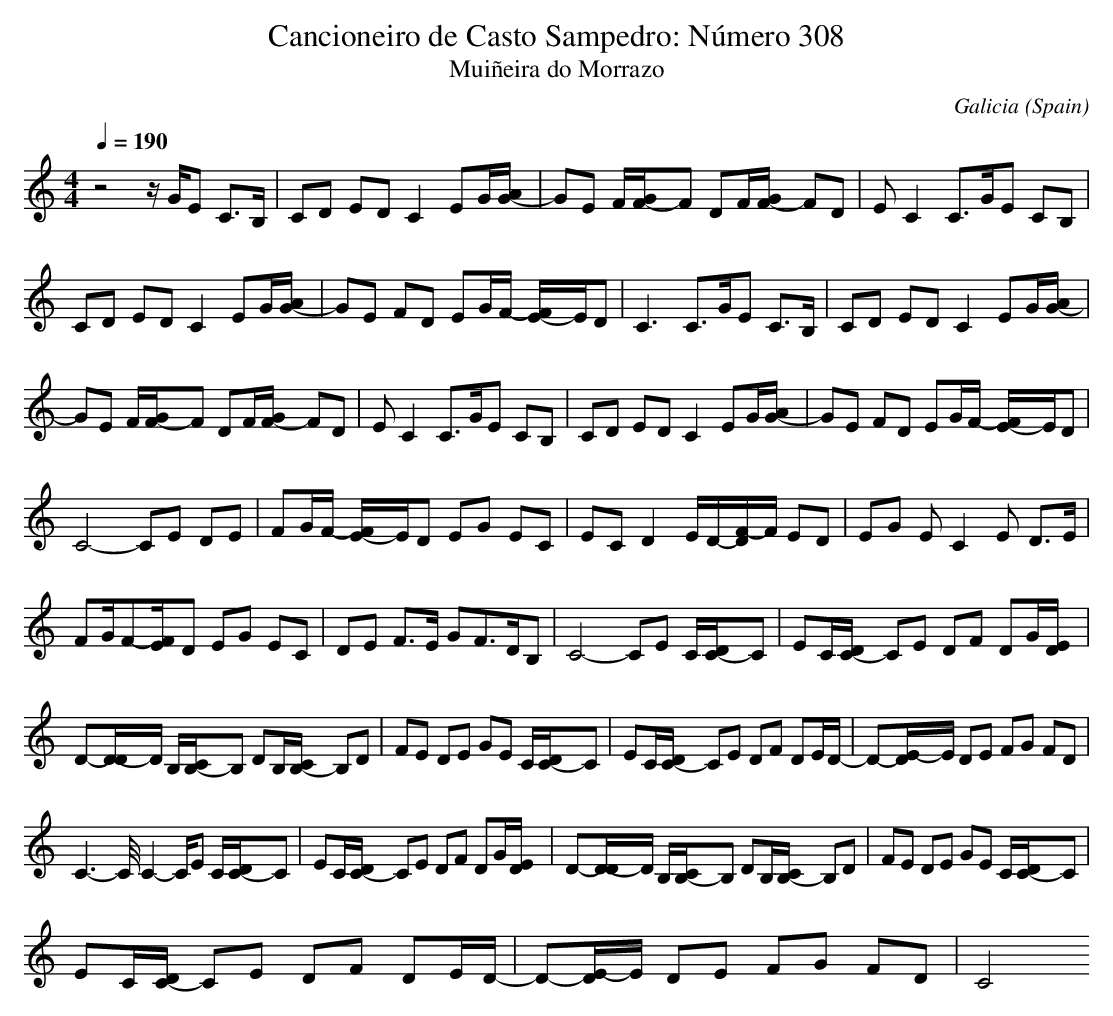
X:1
T:Cancioneiro de Casto Sampedro: N\'umero 308
T:Muiñeira do Morrazo
O:Galicia (Spain)
M: 4/4
L: 1/8
Q:1/4=190
K:C % 0 sharps
z4 z/2G/2E C3/2B,/2|CD ED C2 EG/2[A/2G/2-]|GE F/2[G/2F/2-]F DF/2[G/2F/2-] FD|EC2C3/2G/2E CB,|
CD ED C2 EG/2[A/2G/2-]|GE FD EG/2F/2- [F/2E/2-]E/2D|C3C3/2G/2E C3/2B,/2|CD ED C2 EG/2[A/2G/2-]|
GE F/2[G/2F/2-]F DF/2[G/2F/2-] FD|EC2C3/2G/2E CB,|CD ED C2 EG/2[A/2G/2-]|GE FD EG/2F/2- [F/2E/2-]E/2D|
C4- CE DE|FG/2F/2- [F/2E/2-]E/2D EG EC|EC D2 E/2D/2-[F/2-D/2]F/2 ED|EG EC2E D3/2E/2|
FG/2F-[F/2E/2]D EG EC|DE F3/2E/2 GF3/2D/2B,|C4- CE C/2[D/2C/2-]C|EC/2[D/2C/2-] CE DF DG/2[E/2D/2]|
D-[D/2-D/2]D/2 B,/2[C/2B,/2-]B, DB,/2[C/2B,/2-] B,D|FE DE GE C/2[D/2C/2-]C|EC/2[D/2C/2-] CE DF DE/2D/2-|D-[E/2-D/2]E/2 DE FG FD|
C2->C/2C2-C/2E C/2[D/2C/2-]C|EC/2[D/2C/2-] CE DF DG/2[E/2D/2]|D-[D/2-D/2]D/2 B,/2[C/2B,/2-]B, DB,/2[C/2B,/2-] B,D|FE DE GE C/2[D/2C/2-]C|
EC/2[D/2C/2-] CE DF DE/2D/2-|D-[E/2-D/2]E/2 DE FG FD|C4
